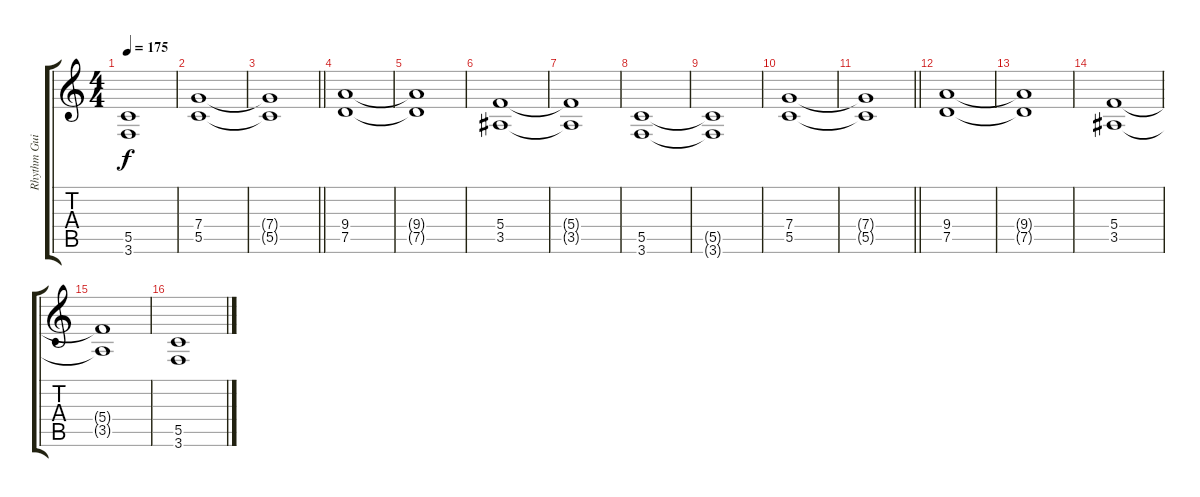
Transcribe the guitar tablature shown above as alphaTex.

\track ("Rhythm Guitar 1" "Rhythm Gui") {instrument overdrivenguitar}
\staff {score tabs}
\tuning (D4 A3 F3 C3 G2 D2) {hide}
\ts (4 4)
\tempo 175
\clef g2
\ks c
(5.5{t} 3.6{t}).1{dy f} |
(7.4 5.5).1 |
\barLineRight lightlight
(7.4{t} 5.5{t}).1 |
(9.4 7.5).1{volume 12} |
(9.4{t} 7.5{t}).1 |
(5.4 3.5).1 |
(5.4{t} 3.5{t}).1 |
(5.5 3.6).1{volume 10} |
(5.5{t} 3.6{t}).1 |
(7.4 5.5).1 |
\barLineRight lightlight
(7.4{t} 5.5{t}).1 |
(9.4 7.5).1{volume 8} |
(9.4{t} 7.5{t}).1 |
(5.4 3.5).1 |
(5.4{t} 3.5{t}).1 |
(5.5 3.6).1{volume 5}
